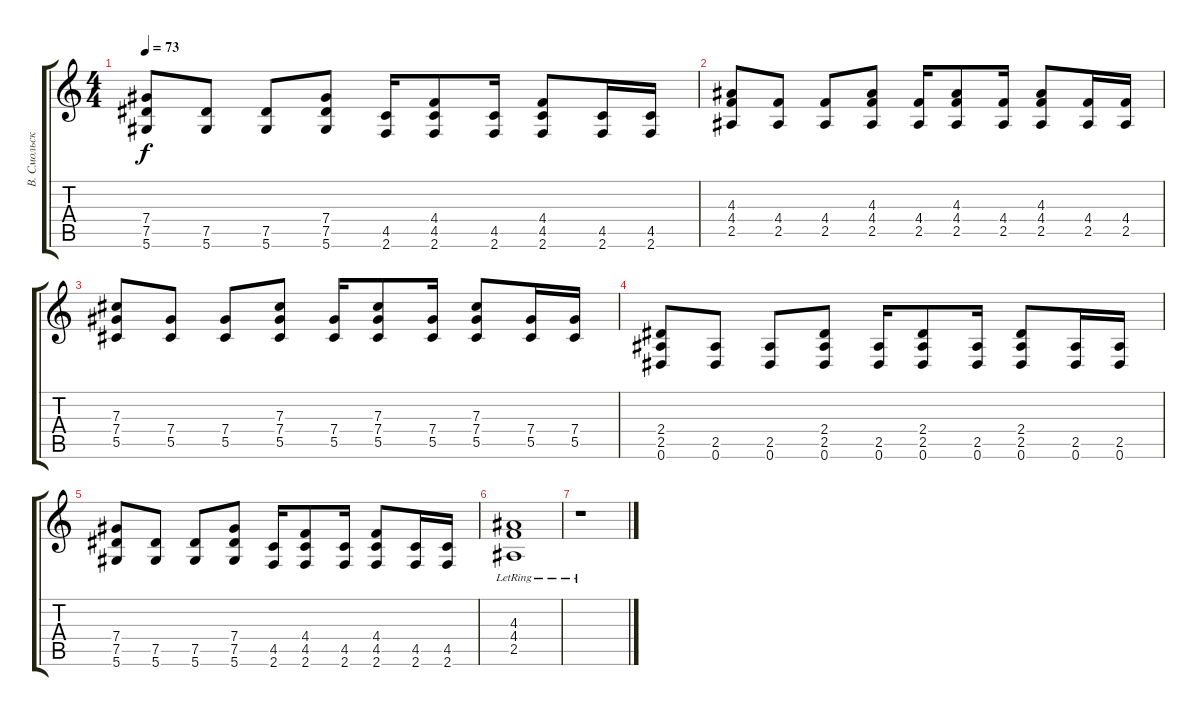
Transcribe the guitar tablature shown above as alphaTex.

\track ("В. Смольский" "В. Смольск") {instrument distortionguitar}
\staff {score tabs}
\tuning (Eb4 Bb3 Gb3 Db3 Ab2 Eb2) {hide}
\ts (4 4)
\tempo 73
\clef g2
\ks c
(7.4 7.5 5.6).8{dy f} (7.5 5.6).8 (7.5 5.6).8 (7.4 7.5 5.6).8 (4.5 2.6).16 (4.4 4.5 2.6).8 (4.5 2.6).16 (4.4 4.5 2.6).8 (4.5 2.6).16 (4.5 2.6).16 |
(4.3 4.4 2.5).8 (4.4 2.5).8 (4.4 2.5).8 (4.3 4.4 2.5).8 (4.4 2.5).16 (4.3 4.4 2.5).8 (4.4 2.5).16 (4.3 4.4 2.5).8 (4.4 2.5).16 (4.4 2.5).16 |
(7.3 7.4 5.5).8 (7.4 5.5).8 (7.4 5.5).8 (7.3 7.4 5.5).8 (7.4 5.5).16 (7.3 7.4 5.5).8 (7.4 5.5).16 (7.3 7.4 5.5).8 (7.4 5.5).16 (7.4 5.5).16 |
(2.4 2.5 0.6).8 (2.5 0.6).8 (2.5 0.6).8 (2.4 2.5 0.6).8 (2.5 0.6).16 (2.4 2.5 0.6).8 (2.5 0.6).16 (2.4 2.5 0.6).8 (2.5 0.6).16 (2.5 0.6).16 |
(7.4 7.5 5.6).8 (7.5 5.6).8 (7.5 5.6).8 (7.4 7.5 5.6).8 (4.5 2.6).16 (4.4 4.5 2.6).8 (4.5 2.6).16 (4.4 4.5 2.6).8 (4.5 2.6).16 (4.5 2.6).16 |
(4.3{lr} 4.4{lr} 2.5{lr}).1 |
r.1
